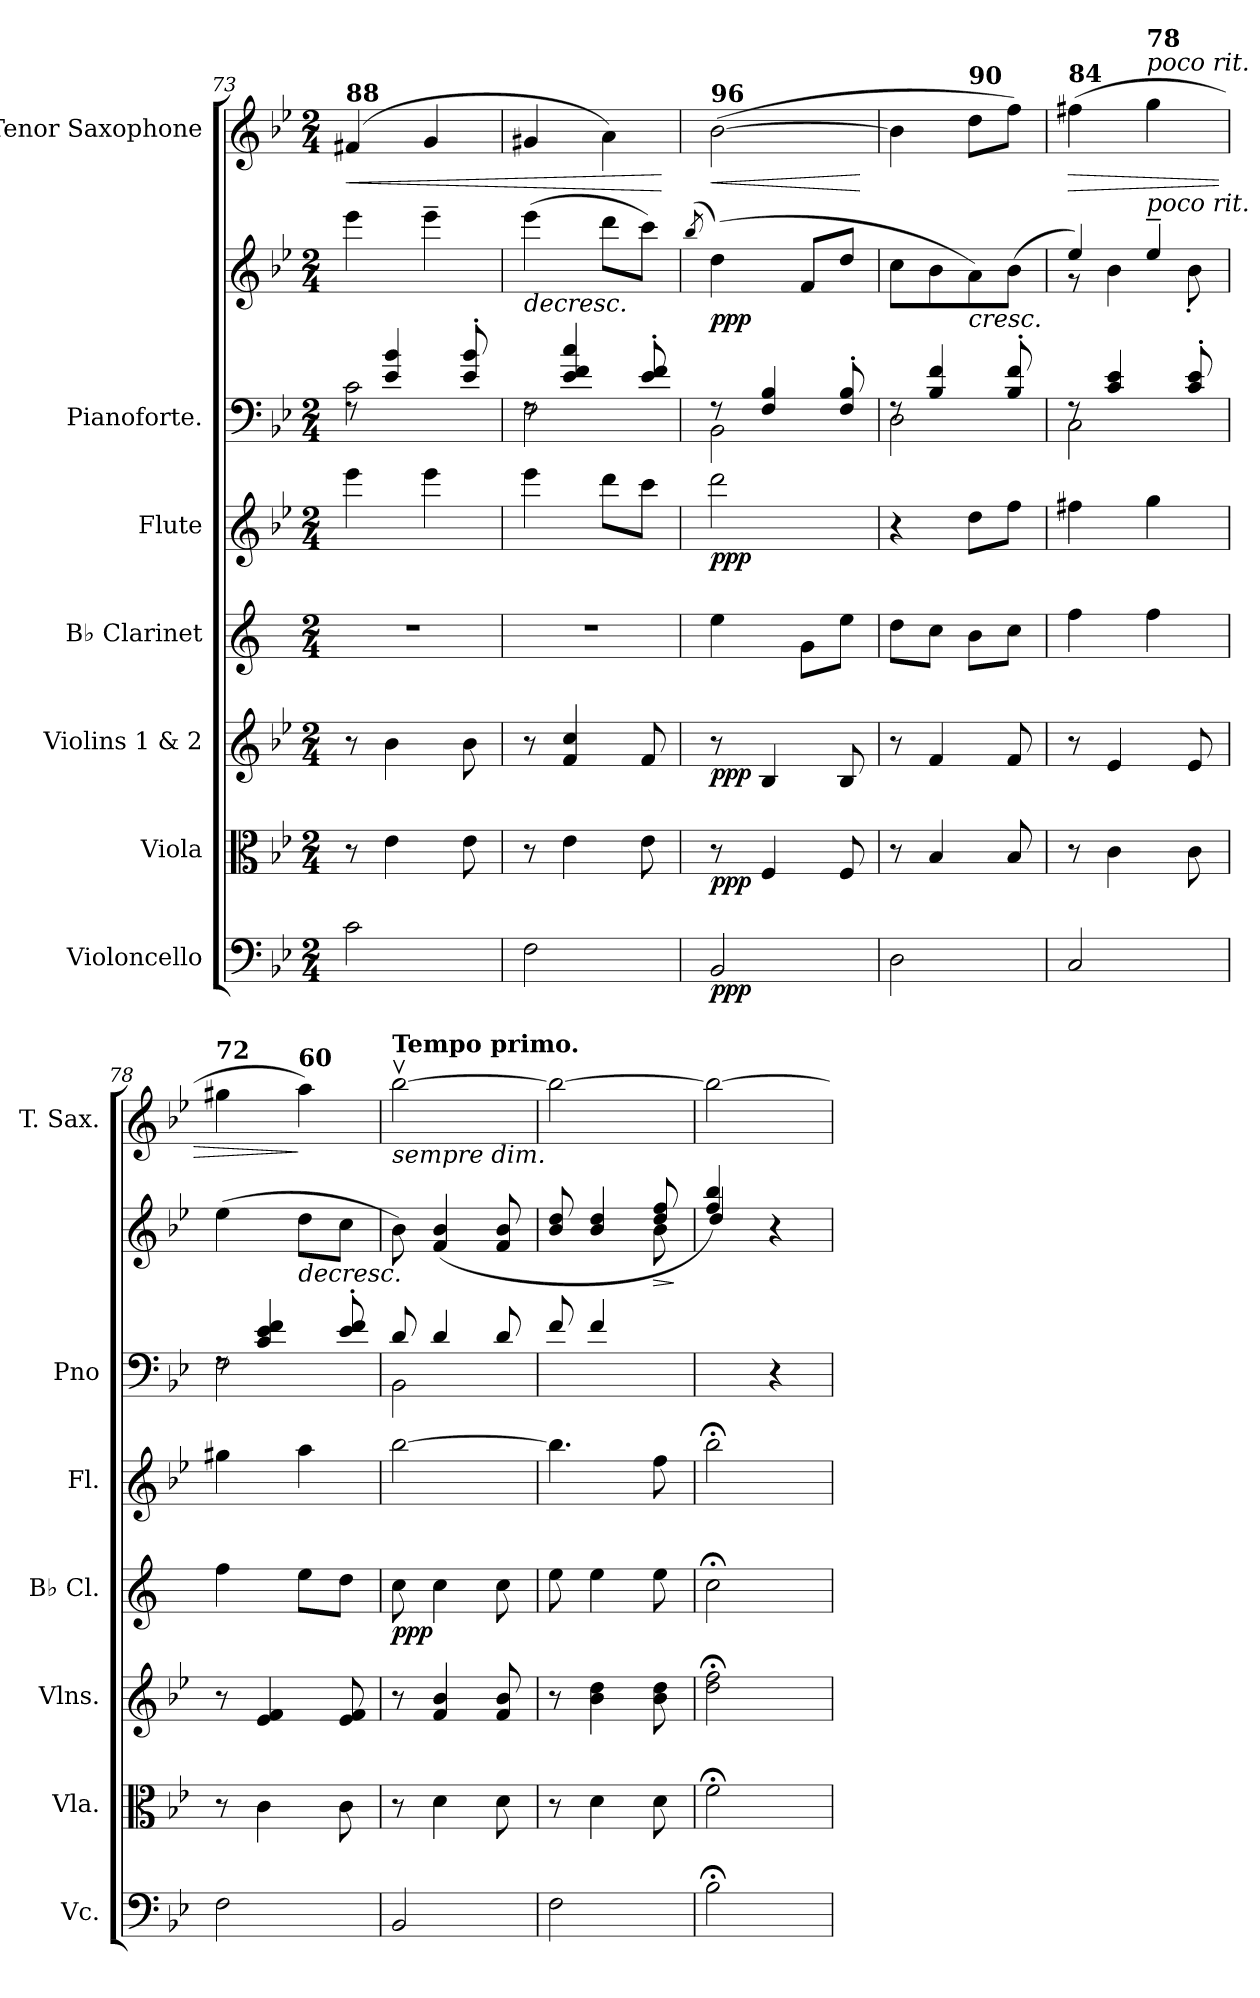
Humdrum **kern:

**kern	**dynam	**kern	**dynam	**kern	**dynam	**kern	**dynam	**kern	**dynam	**kern	**kern	**dynam	**kern	**dynam
*part7	*part7	*part6	*part6	*part5	*part5	*part4	*part4	*part3	*part3	*part2	*part2	*part2	*part1	*part1
*staff8	*staff8	*staff7	*staff7	*staff6	*staff6	*staff5	*staff5	*staff4	*staff4	*staff3	*staff2	*staff2/3	*staff1	*staff1
*I"Violoncello	*	*I"Viola	*	*I"Violins 1 &amp; 2	*	*I"B♭ Clarinet	*	*I"Flute	*	*I"Pianoforte.	*	*	*I"Tenor Saxophone	*
*I'Vc.	*	*I'Vla.	*	*I'Vlns.	*	*I'B♭ Cl.	*	*I'Fl.	*	*I'Pno	*	*	*I'T. Sax.	*
*clefF4	*	*clefC3	*	*clefG2	*	*clefG2	*	*clefG2	*	*clefF4	*clefG2	*	*clefG2	*
*	*	*	*	*	*	*ITrd1c2	*	*	*	*	*	*	*ITrd8c14	*
*k[b-e-]	*	*k[b-e-]	*	*k[b-e-]	*	*k[b-e-]	*	*k[b-e-]	*	*k[b-e-]	*k[b-e-]	*	*k[b-e-]	*
*M2/4	*	*M2/4	*	*M2/4	*	*M2/4	*	*M2/4	*	*M2/4	*M2/4	*	*M2/4	*
=73	=73	=73	=73	=73	=73	=73	=73	=73	=73	=73	=73	=73	=73	=73
*	*	*	*	*	*	*	*	*	*	*^	*	*	*	*
!	!	!	!	!	!	!	!	!	!	!	!	!	!	!LO:TX:a:B:t=88	!
!	!	!	!	!	!	!	!	!	!	!	!	!	!	!	!LO:HP:b
2c\	.	8r	.	8r	.	2r	.	4eee-\	.	8rF	2c\	4eee-\	.	(4F#X/	<
.	.	4e-\	.	4b-\	.	.	.	.	.	4e-/ 4b-/	.	.	.	.	.
.	.	.	.	.	.	.	.	4eee-\	.	.	.	4eee-~\	.	4G/	.
.	.	8e-\	.	8b-\	.	.	.	.	.	8e-/' 8b-/'	.	.	.	.	.
=74	=74	=74	=74	=74	=74	=74	=74	=74	=74	=74	=74	=74	=74	=74	=74
!	!	!	!	!	!	!	!	!	!	!	!	!	!LO:HP:b	!	!
2F\	.	8r	.	8r	.	2r	.	4eee-\	.	8rF	2F\	(4eee-\	>	4G#X/	.
.	.	4e-\	.	4f/ 4cc/	.	.	.	.	.	4e-/ 4f/ 4cc/	.	.	.	.	.
.	.	.	.	.	.	.	.	8ddd\L	.	.	.	8ddd\L	.	4A\)	.
.	.	8e-\	.	8f/	.	.	.	8ccc\J	.	8e-/' 8f/'	.	8ccc\J)	.	.	.
*	*	*	*	*	*	*	*	*	*	*v	*v	*	*	*	*
.	.	.	.	.	.	.	.	.	.	.	.	.	.	[
!!LO:PB:g=z
=75	=75	=75	=75	=75	=75	=75	=75	=75	=75	=75	=75	=75	=75	=75
.	.	.	.	.	.	.	.	.	.	.	(8qbb-/	.	.	.
*	*	*	*	*	*	*	*	*	*	*^	*^	*	*	*
!	!	!	!	!	!	!	!	!	!	!	!	!	!	!	!LO:TX:a:B:t=96	!
!	!LO:DY:b	!	!LO:DY:b	!	!LO:DY:b	!	!	!	!LO:DY:b	!	!	!	!	!LO:DY:b	!	!LO:HP:b
2BB-/	ppp	8r	ppp	8r	ppp	4dd\	.	2ddd\	ppp	8rF	2BB-\	(4dd\)	32bb-\KKLyy	ppp	([2B-\	<
.	.	.	.	.	.	.	.	.	.	.	.	.	8..dd\Jyy	.	.	.
.	.	4F/	.	4B-/	.	.	.	.	.	4F/ 4B-/	.	.	.	.	.	.
.	.	.	.	.	.	8f\L	.	.	.	.	.	8f/L	4ryy	.	.	.
.	.	8F/	.	8B-/	.	8dd\J	.	.	.	8F/' 8B-/'	.	8dd/J	.	.	.	.
*	*	*	*	*	*	*	*	*	*	*v	*v	*	*	*	*	*
*	*	*	*	*	*	*	*	*	*	*	*v	*v	*	*	*
.	.	.	.	.	.	.	.	.	.	.	.	.	.	[
=76	=76	=76	=76	=76	=76	=76	=76	=76	=76	=76	=76	=76	=76	=76
*	*	*	*	*	*	*	*	*	*	*^	*	*	*	*
2D\	.	8r	.	8r	.	8cc\L	.	4r	.	8rF	2D\	8cc\L	.	4B-\]	.
.	.	4B-/	.	4f/	.	8b-\J	.	.	.	4B-/ 4f/	.	8b-\	.	.	.
!	!	!	!	!	!	!	!	!	!	!	!	!	!	!LO:TX:a:B:t=90	!
!	!	!	!	!	!	!	!	!	!	!	!	!	!LO:HP:b	!	!
.	.	.	.	.	.	8a\L	.	8dd\L	.	.	.	8a\)	<	8d\L	.
.	.	8B-/	.	8f/	.	8b-\J	.	8ff\J	.	8B-/' 8f/'	.	(>8b-\J	.	8f\J)	.
!!LO:PB:g=z
=77	=77	=77	=77	=77	=77	=77	=77	=77	=77	=77	=77	=77	=77	=77	=77
*	*	*	*	*	*	*	*	*	*	*	*	*^	*	*	*
!	!	!	!	!	!	!	!	!	!	!	!	!	!	!	!LO:TX:a:B:t=84	!
!	!	!	!	!	!	!	!	!	!	!	!	!	!	!	!	!LO:HP:b
2C/	.	8r	.	8r	.	4ee-\	.	4ff#X\	.	8rF	2C\	4ee-/)	8rg	.	(4f#X\	>
.	.	4c\	.	4e-/	.	.	.	.	.	4c/ 4e-/	.	.	4b-\	]	.	.
!	!	!	!	!	!	!	!	!	!	!	!	!	!	!	!LO:TX:a:i:t=poco rit.	!
!	!	!	!	!	!	!	!	!	!	!	!	!	!	!	!LO:TX:a:B:t=78	!
!	!	!	!	!	!	!	!	!	!	!	!	!LO:TX:a:i:t=poco rit.	!	!	!	!
.	.	.	.	.	.	4ee-\	.	4gg\	.	.	.	4ee-~/	.	.	4g\	.
.	.	8c\	.	8e-/	.	.	.	.	.	8c/' 8e-/'	.	.	8b-'\	.	.	.
=78	=78	=78	=78	=78	=78	=78	=78	=78	=78	=78	=78	=78	=78	=78	=78	=78
!	!	!	!	!	!	!	!	!	!	!	!	!	!	!	!LO:TX:a:B:t=72	!
*	*	*	*	*	*	*	*	*	*	*	*	*v	*v	*	*	*
2F\	.	8r	.	8r	.	4ee-\	.	4gg#X\	.	8rF	2F\	(>4ee-\	.	4g#X\	.
.	.	4c\	.	4e-/ 4f/	.	.	.	.	.	4c/ 4e-/ 4f/	.	.	.	.	.
!	!	!	!	!	!	!	!	!	!	!	!	!	!	!LO:TX:a:B:t=60	!
!	!	!	!	!	!	!	!	!	!	!	!	!	!LO:HP:b	!	!
.	.	.	.	.	.	8dd\L	.	4aa\	.	.	.	8dd\L	>	4a\)	]
.	.	8c\	.	8e-/ 8f/	.	8cc\J	.	.	.	8e-/' 8f/'	.	8cc\J	.	.	.
=79	=79	=79	=79	=79	=79	=79	=79	=79	=79	=79	=79	=79	=79	=79	=79
!	!	!	!	!	!	!	!	!	!	!	!	!	!	!LO:TX:a:B:t=Tempo primo.	!
!	!	!	!	!	!	!	!	!	!	!	!	!	!	!LO:TX:b:i:t=sempre dim.	!
!	!	!	!	!	!	!	!LO:DY:b	!	!	!	!	!	!	!	!
2BB-/	.	8r	.	8r	.	8b-\	ppp	[2bb-\	.	8d/	2BB-\	8b-\)	.	[2b-v\	.
.	.	4d\	.	4f/ 4b-/	.	4b-\	.	.	.	4d/	.	(4f/ 4b-/	[	.	.
.	.	8d\	.	8f/ 8b-/	.	8b-\	.	.	.	8d/	.	8f/ 8b-/	.	.	.
*	*	*	*	*	*	*	*	*	*	*v	*v	*	*	*	*
=80	=80	=80	=80	=80	=80	=80	=80	=80	=80	=80	=80	=80	=80	=80
*	*	*	*	*	*	*	*	*	*	*	*^	*	*	*
2F\	.	8r	.	8r	.	8dd\	.	4.bb-\]	.	8f/	8b-/ 8dd/	4.ryy	.	2b-\_	.
.	.	4d\	.	4b-\ 4dd\	.	4dd\	.	.	.	4f/	4b-/ 4dd/	.	.	.	.
!	!	!	!	!	!	!	!	!	!	!	!	!	!LO:HP:b	!	!
.	.	8d\	.	8b-\ 8dd\	.	8dd\	.	8ff\	.	8ryy	8dd/ 8ff/	8b-\	>	.	.
*	*	*	*	*	*	*	*	*	*	*	*v	*v	*	*	*
.	.	.	.	.	.	.	.	.	.	.	.	] ]	.	.
=81	=81	=81	=81	=81	=81	=81	=81	=81	=81	=81	=81	=81	=81	=81
*	*	*	*	*	*	*	*	*	*	*	*^	*	*	*
2B-;<\	.	2f;<\	.	2dd\;< 2ff\;<	.	2b-;<\	.	2bb-;<\	.	4ryy	4ff/ 4bb-/)	4dd/	.	2b-\_	.
.	.	.	.	.	.	.	.	.	.	4r	4r	4ryy	.	.	.
*	*	*	*	*	*	*	*	*	*	*	*v	*v	*	*	*
=	=	=	=	=	=	=	=	=	=	=	=	=	=	=
*-	*-	*-	*-	*-	*-	*-	*-	*-	*-	*-	*-	*-	*-	*-
